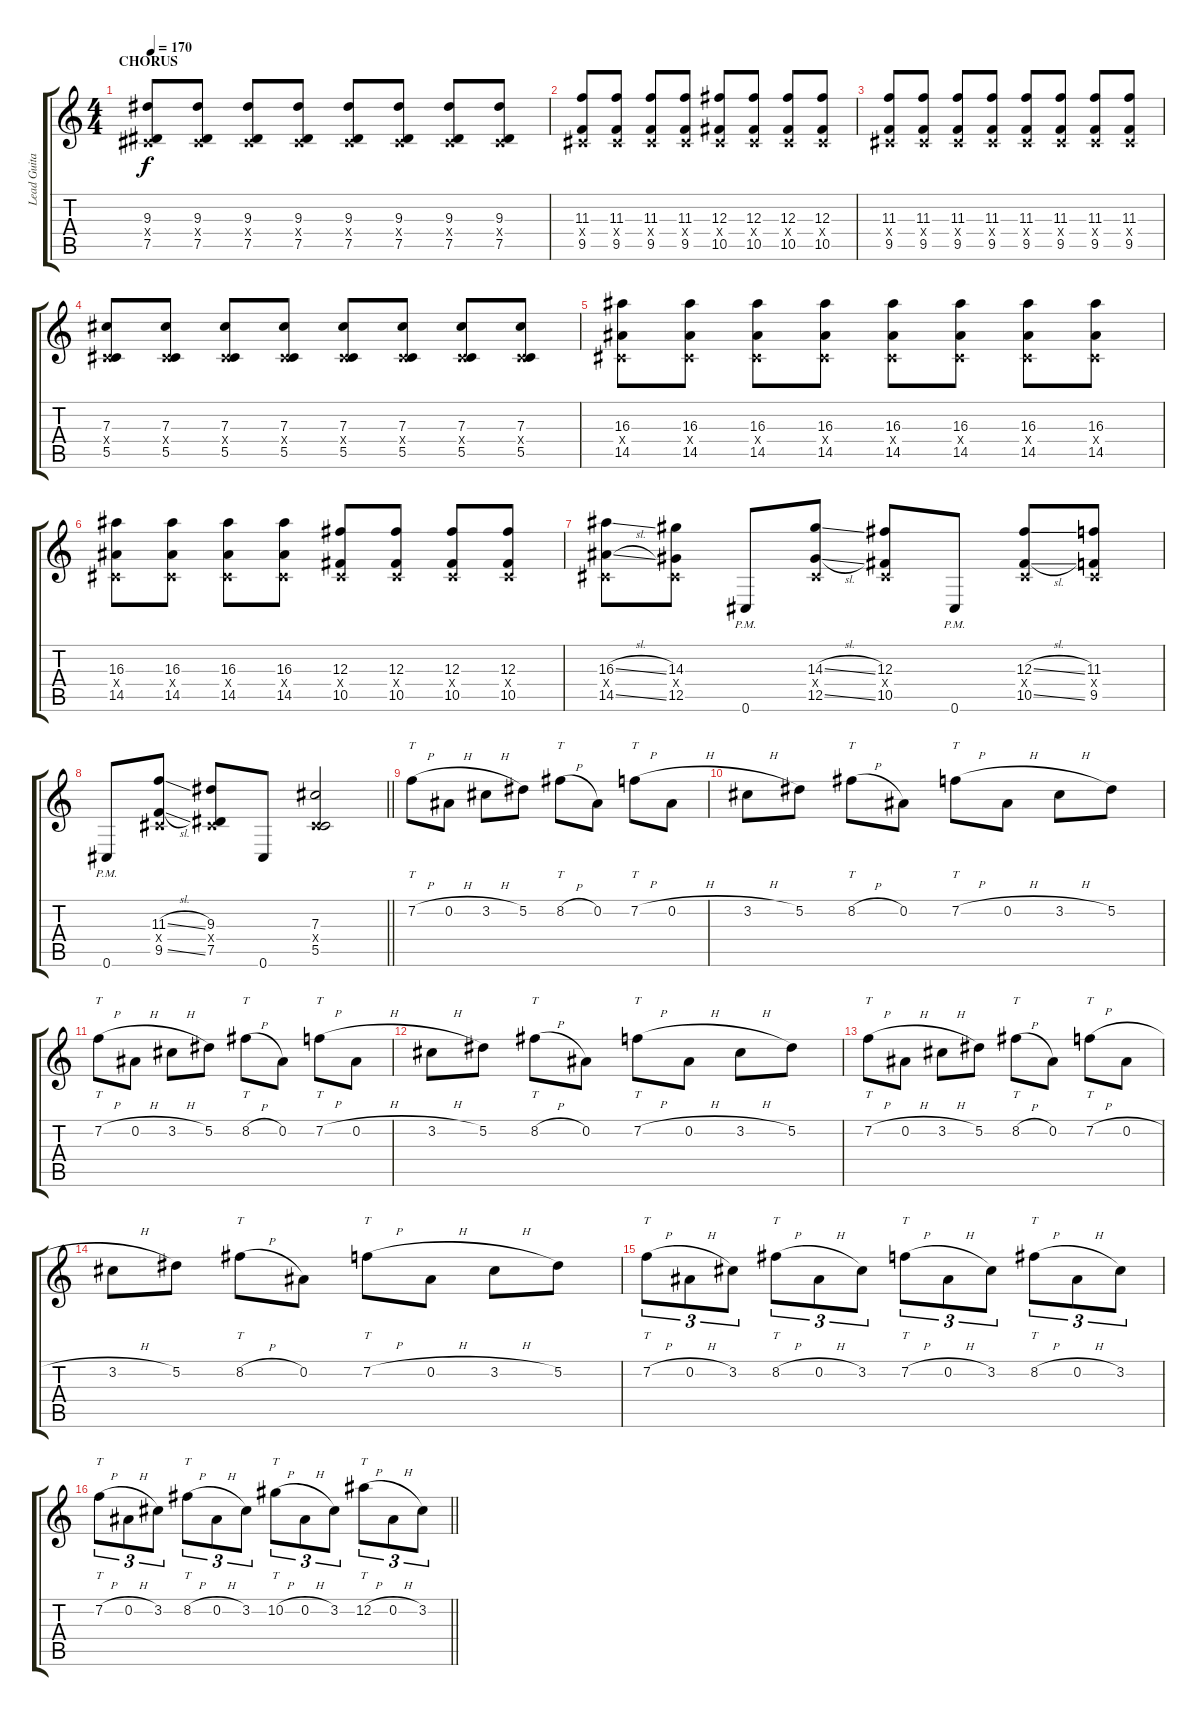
\track ("Lead Guitar" "Lead Guita") {instrument distortionguitar}
\staff {score tabs}
\tuning (Eb4 Bb3 Gb3 Db3 Ab2 Db2) {hide}
\ts (4 4)
\section ("" "CHORUS")
\tempo 170
\clef g2
\ks c
(9.3 0.4{x} 7.5).8{dy f} (9.3 0.4{x} 7.5).8 (9.3 0.4{x} 7.5).8 (9.3 0.4{x} 7.5).8 (9.3 0.4{x} 7.5).8 (9.3 0.4{x} 7.5).8 (9.3 0.4{x} 7.5).8 (9.3 0.4{x} 7.5).8 |
(11.3 0.4{x} 9.5).8 (11.3 0.4{x} 9.5).8 (11.3 0.4{x} 9.5).8 (11.3 0.4{x} 9.5).8 (12.3 0.4{x} 10.5).8 (12.3 0.4{x} 10.5).8 (12.3 0.4{x} 10.5).8 (12.3 0.4{x} 10.5).8 |
(11.3 0.4{x} 9.5).8 (11.3 0.4{x} 9.5).8 (11.3 0.4{x} 9.5).8 (11.3 0.4{x} 9.5).8 (11.3 0.4{x} 9.5).8 (11.3 0.4{x} 9.5).8 (11.3 0.4{x} 9.5).8 (11.3 0.4{x} 9.5).8 |
(7.3 0.4{x} 5.5).8 (7.3 0.4{x} 5.5).8 (7.3 0.4{x} 5.5).8 (7.3 0.4{x} 5.5).8 (7.3 0.4{x} 5.5).8 (7.3 0.4{x} 5.5).8 (7.3 0.4{x} 5.5).8 (7.3 0.4{x} 5.5).8 |
(16.3 0.4{x} 14.5).8 (16.3 0.4{x} 14.5).8 (16.3 0.4{x} 14.5).8 (16.3 0.4{x} 14.5).8 (16.3 0.4{x} 14.5).8 (16.3 0.4{x} 14.5).8 (16.3 0.4{x} 14.5).8 (16.3 0.4{x} 14.5).8 |
(16.3 0.4{x} 14.5).8 (16.3 0.4{x} 14.5).8 (16.3 0.4{x} 14.5).8 (16.3 0.4{x} 14.5).8 (12.3 0.4{x} 10.5).8 (12.3 0.4{x} 10.5).8 (12.3 0.4{x} 10.5).8 (12.3 0.4{x} 10.5).8 |
(16.3{sl} 0.4{x} 14.5{sl}).8 (14.3 0.4{x} 12.5).8 0.6{pm}.8 (14.3{sl} 0.4{x} 12.5{sl}).8 (12.3 0.4{x} 10.5).8 0.6{pm}.8 (12.3{sl} 0.4{x} 10.5{sl}).8 (11.3 0.4{x} 9.5).8 |
\barLineRight lightlight
0.6{pm}.8 (11.3{sl} 0.4{x} 9.5{sl}).8 (9.3 0.4{x} 7.5).8 0.6.8 (7.3 0.4{x} 5.5).2 |
\section ("" "")
7.2{h}.8{tt} 0.2{h}.8 3.2{h}.8 5.2.8 8.2{h}.8{tt} 0.2.8 7.2{h}.8{tt} 0.2{h}.8 |
3.2{h}.8 5.2.8 8.2{h}.8{tt} 0.2.8 7.2{h}.8{tt} 0.2{h}.8 3.2{h}.8 5.2.8 |
7.2{h}.8{tt} 0.2{h}.8 3.2{h}.8 5.2.8 8.2{h}.8{tt} 0.2.8 7.2{h}.8{tt} 0.2{h}.8 |
3.2{h}.8 5.2.8 8.2{h}.8{tt} 0.2.8 7.2{h}.8{tt} 0.2{h}.8 3.2{h}.8 5.2.8 |
7.2{h}.8{tt} 0.2{h}.8 3.2{h}.8 5.2.8 8.2{h}.8{tt} 0.2.8 7.2{h}.8{tt} 0.2{h}.8 |
3.2{h}.8 5.2.8 8.2{h}.8{tt} 0.2.8 7.2{h}.8{tt} 0.2{h}.8 3.2{h}.8 5.2.8 |
7.2{h}.8{tt tu (3 2)} 0.2{h}.8{tu (3 2)} 3.2.8{tu (3 2)} 8.2{h}.8{tt tu (3 2)} 0.2{h}.8{tu (3 2)} 3.2.8{tu (3 2)} 7.2{h}.8{tt tu (3 2)} 0.2{h}.8{tu (3 2)} 3.2.8{tu (3 2)} 8.2{h}.8{tt tu (3 2)} 0.2{h}.8{tu (3 2)} 3.2.8{tu (3 2)} |
\barLineRight lightlight
7.2{h}.8{tt tu (3 2)} 0.2{h}.8{tu (3 2)} 3.2.8{tu (3 2)} 8.2{h}.8{tt tu (3 2)} 0.2{h}.8{tu (3 2)} 3.2.8{tu (3 2)} 10.2{h}.8{tt tu (3 2)} 0.2{h}.8{tu (3 2)} 3.2.8{tu (3 2)} 12.2{h}.8{tt tu (3 2)} 0.2{h}.8{tu (3 2)} 3.2.8{tu (3 2)}
